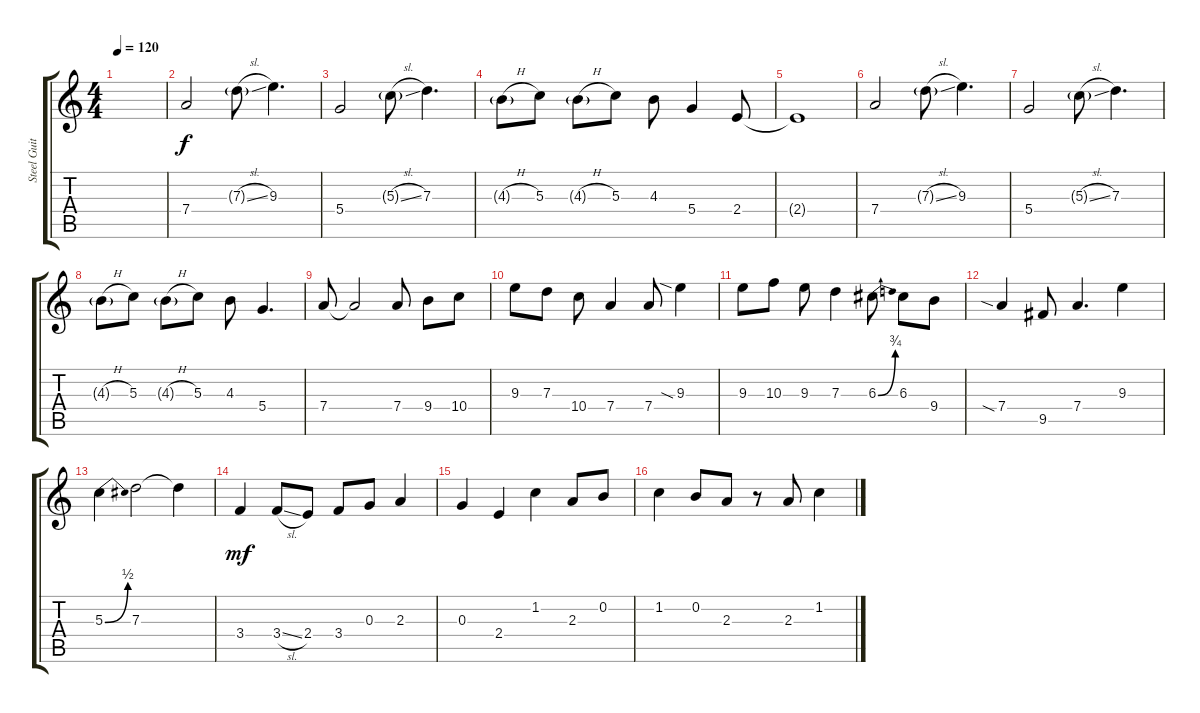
\track ("Steel Guitar-vocal" "Steel Guit") {instrument acousticguitarsteel}
\staff {score tabs}
\tuning (E4 B3 G3 D3 A2 E2) {hide}
\ts (4 4)
\tempo 120
\clef g2
\ks c
|
7.4.2 7.3{sl g}.8 9.3.4{d} |
5.4.2 5.3{sl g}.8 7.3.4{d} |
4.3{h g}.8 5.3.8 4.3{h g}.8 5.3.8 4.3.8 5.4.4 2.4.8 |
2.4{t}.1 |
7.4.2 7.3{sl g}.8 9.3.4{d} |
5.4.2 5.3{sl g}.8 7.3.4{d} |
4.3{h g}.8 5.3.8 4.3{h g}.8 5.3.8 4.3.8 5.4.4{d} |
7.4.8 7.4{t}.2 7.4.8 9.4.8 10.4.8 |
9.3.8 7.3.8 10.4.8 7.4.4 7.4.8 9.3{sia}.4 |
9.3.8 10.3.8 9.3.8 7.3.4 6.3{be (bend 0 0 60 3)}.8 6.3.8 9.4.8 |
7.4{sia}.4 9.5.8 7.4.4{d} 9.3.4 |
5.3{be (bend 0 0 60 2)}.4 7.3.2 7.3{t}.4{dy f} |
3.4.4{dy mf} 3.4{sl}.8 2.4.8 3.4.8 0.3.8 2.3.4 |
0.3.4 2.4.4 1.2.4 2.3.8 0.2.8 |
1.2.4 0.2.8 2.3.8 r.8 2.3.8 1.2.4
